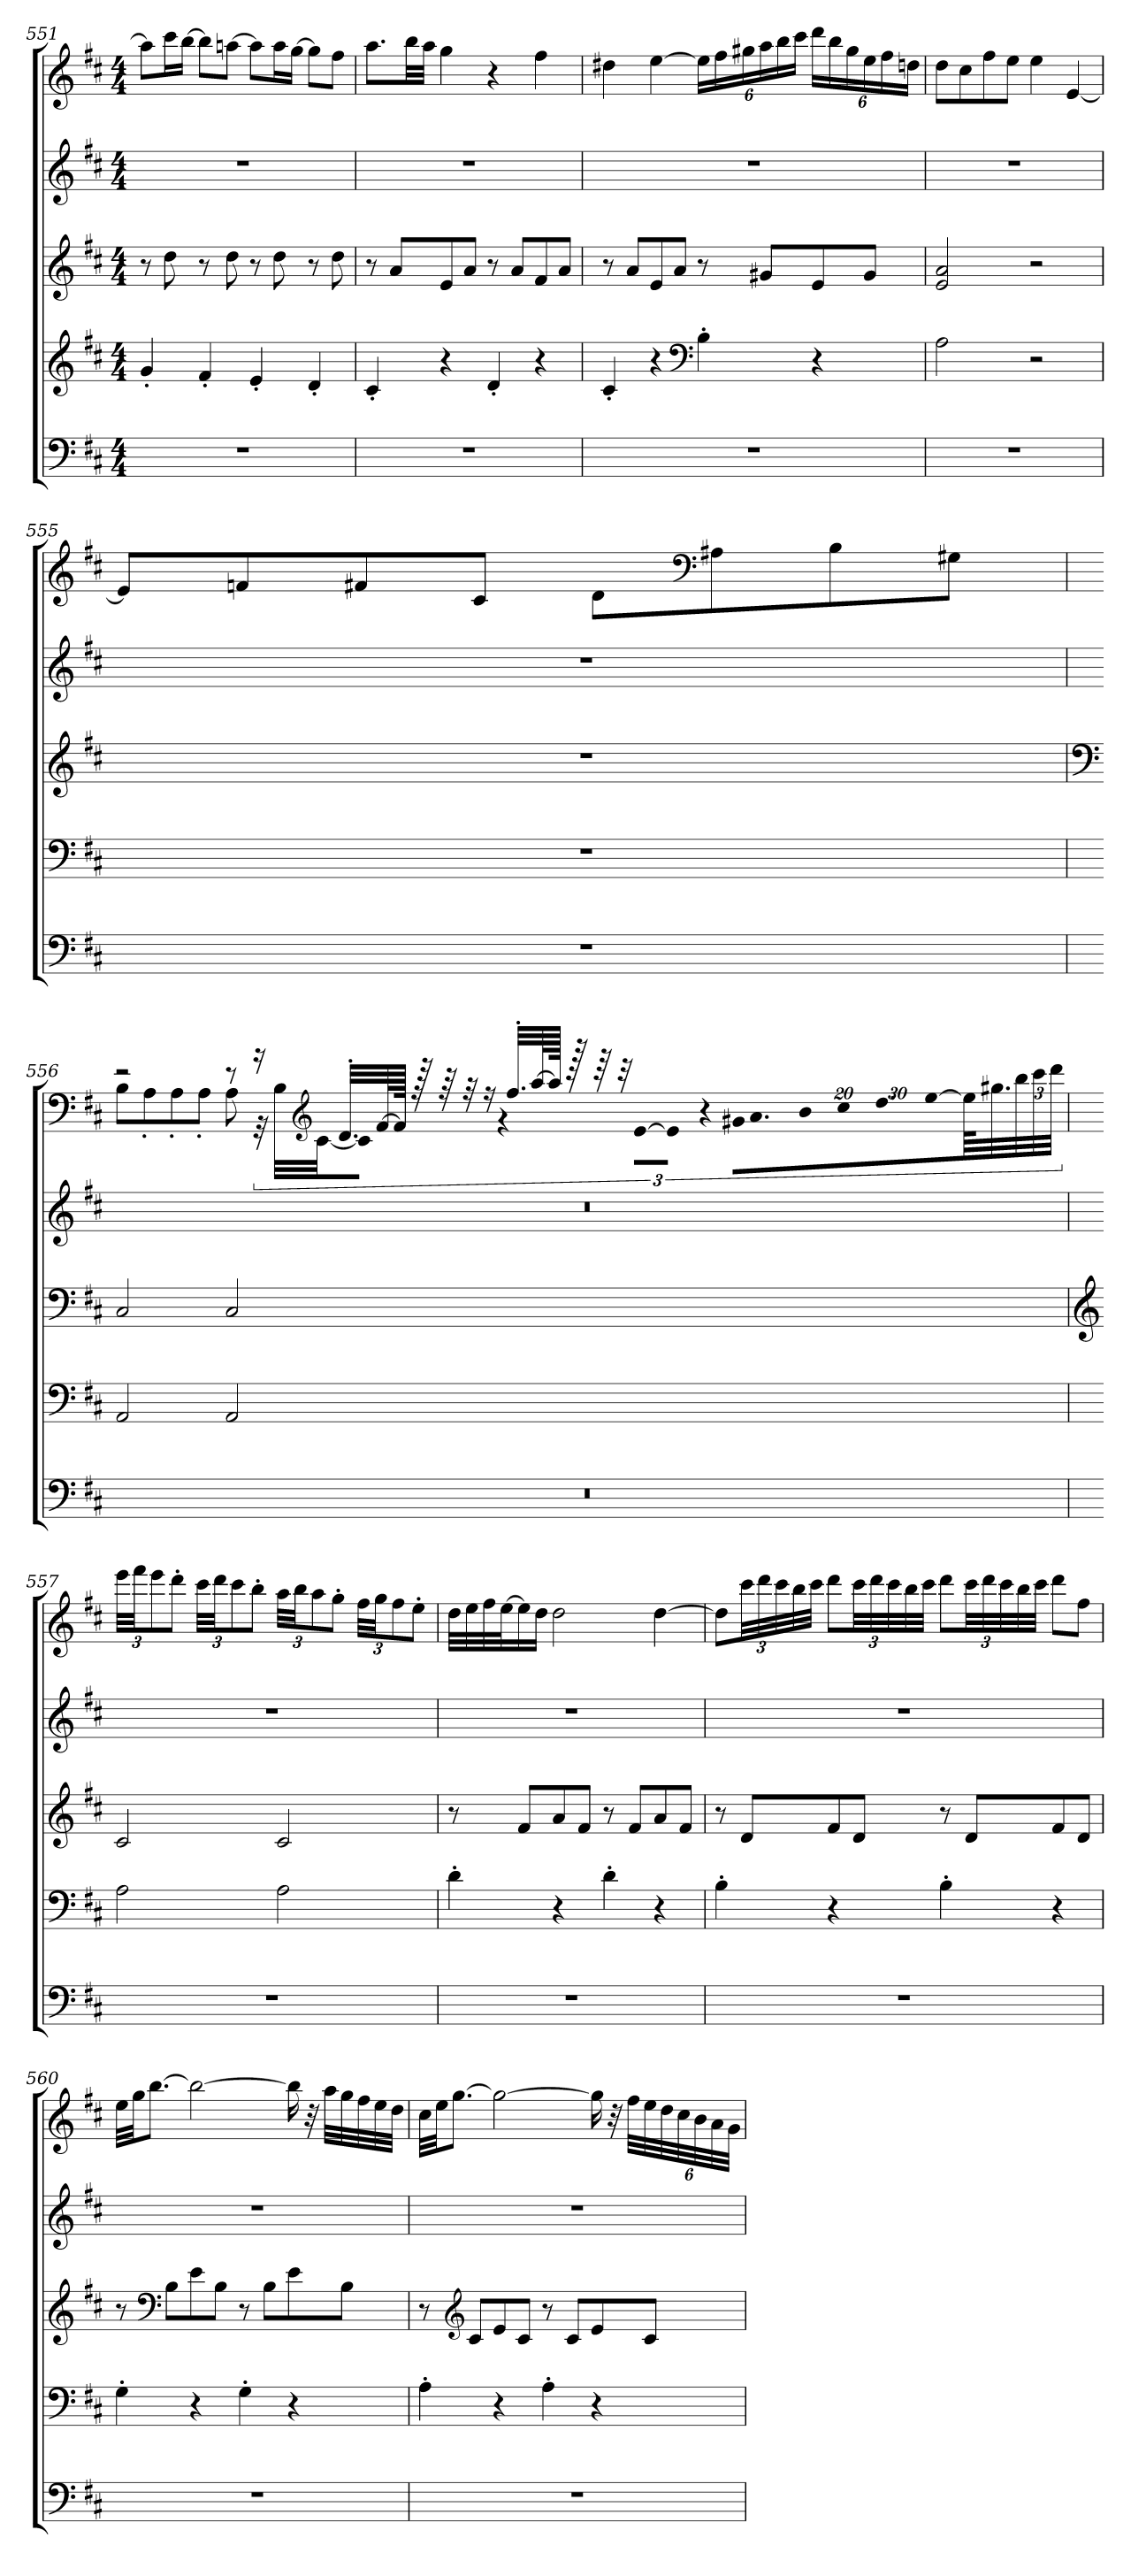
**kern	**kern	**kern	**kern	**kern
*part5	*part4	*part3	*part2	*part1
*staff5	*staff4	*staff3	*staff2	*staff1
!!LO:PB:g=z
*clefF4	*clefG2	*clefG2	*clefG2	*clefG2
*k[f#c#]	*k[f#c#]	*k[f#c#]	*k[f#c#]	*k[f#c#]
*M4/4	*M4/4	*M4/4	*M4/4	*M4/4
*MM74	*MM74	*MM74	*MM74	*MM74
=551	=551	=551	=551	=551
1r	4g'/	8r	1r	8aa#\L]
.	.	8dd\	.	16ccc#\L
.	.	.	.	[16bb\JJ
.	4f#'/	8r	.	8bb\L]
.	.	8dd\	.	[8aan\J
.	4e'/	8r	.	8aa\L]
.	.	8dd\	.	16aa\L
.	.	.	.	[16gg\JJ
.	4d'/	8r	.	8gg\L]
.	.	8dd\	.	8ff#\J
=552	=552	=552	=552	=552
*	*	*	*	*MM74
1r	4c#'/	8r	1r	8.aa\L
.	.	8a/L	.	.
.	.	.	.	32bb\LL
.	.	.	.	32aa\JJJ
.	4r	8e/	.	4gg\
.	.	8a/J	.	.
.	4d'/	8r	.	4r
.	.	8a/L	.	.
.	4r	8f#/	.	4ff#\
.	.	8a/J	.	.
=553	=553	=553	=553	=553
*	*	*	*	*MM74
1r	4c#'/	8r	1r	4dd#X\
.	.	8a/L	.	.
.	4r	8e/	.	[4ee\
.	.	8a/J	.	.
*	*clefF4	*	*	*
*	*	*	*	*Xbrackettup
.	4B'\	8r	.	24ee\LL]
.	.	.	.	24ff#\
.	.	.	.	24gg#X\
.	.	8g#X/L	.	24aa\
.	.	.	.	24bb\
.	.	.	.	24ccc#\JJ
.	4r	8e/	.	24ddd\LL
.	.	.	.	24bb\
.	.	.	.	24gg#\
.	.	8g#/J	.	24ee\
.	.	.	.	24ff#\
.	.	.	.	24ddn\JJ
!!LO:LB:g=z
=554	=554	=554	=554	=554
*	*	*	*	*MM71
1r	2A\	2e/ 2a/	1r	8dd\L
.	.	.	.	8cc#\
.	.	.	.	8ff#\
.	.	.	.	8ee\J
*	*	*	*	*MM67
.	2r	2r	.	4ee\
*	*	*	*	*MM47
.	.	.	.	[4e/
=555	=555	=555	=555	=555
1r	1r	1r	1r	8e/L]
*	*	*	*	*MM69
.	.	.	.	8fn/
.	.	.	.	8f#X/
.	.	.	.	8c#/J
.	.	.	.	8d\L
*	*	*	*	*clefF4
.	.	.	.	8A#X\
.	.	.	.	8B\
.	.	.	.	8G#X\J
!!LO:PB:g=z
=556	=556	=556	=556	=556
*	*	*clefF4	*	*
*	*	*	*	*MM69
*	*	*	*	*^
1r	2AA/	2C#/	1r	2r	8B\L
.	.	.	.	.	8A'\
.	.	.	.	.	8A'\
.	.	.	.	.	8A'\J
*	*	*	*	*MM24	*
.	2AA/	2C#/	.	8r	8A\
*	*	*	*	*	*brackettup
.	.	.	.	16r	48r
.	.	.	.	.	48B\LLL
*	*	*	*	*clefG2	*
.	.	.	.	.	[48c#\
.	.	.	.	32.d'/LLL	64c#\JJJk]
.	.	.	.	.	128r
.	.	.	.	.	[128e\KLLLL
.	.	.	.	.	64e\JJJJ]
.	.	.	.	[64f#/L	64r
*	*	*	*	*	*Xbrackettup
!	!	!	!	!	!LO:N:vis=256%9
.	.	.	.	128f#/JJJJk]	960%17g#X\LLLL
.	.	.	.	128r	.
.	.	.	.	64r	.
!	!	!	!	!	!LO:N:vis=32.
.	.	.	.	.	640%17a\
.	.	.	.	32r	.
.	.	.	.	.	1920ryy
!	!	!	!	!	!LO:N:vis=256%9
.	.	.	.	.	960%17b\
!	!	!	!	!	!LO:N:vis=256%9
.	.	.	.	16r	960%17cc#\
!	!	!	!	!	!LO:N:vis=32.
.	.	.	.	.	640%17dd\
.	.	.	.	.	1920ryy
!	!	!	!	!	!LO:N:vis=256%9
.	.	.	.	.	[960%17ee\
.	.	.	.	32.ff#'/LLL	64ee\J]
.	.	.	.	.	32.gg#X\
.	.	.	.	[64aa/L	.
.	.	.	.	128aa/JJJJk]	48bb\
.	.	.	.	128r	.
.	.	.	.	64r	.
.	.	.	.	.	48ccc#\
.	.	.	.	32r	.
*	*	*	*	*MM54	*
.	.	.	.	.	48ddd\JJJ
*	*	*	*	*v	*v
!!LO:LB:g=z
=557	=557	=557	=557	=557
*	*	*clefG2	*	*
*	*	*	*	*MM73
1r	2A\	2c#/	1r	48eee\LLL
.	.	.	.	48fff#\JJ
.	.	.	.	12eee\
.	.	.	.	8ddd'\J
.	.	.	.	48ccc#\LLL
.	.	.	.	48ddd\JJ
.	.	.	.	12ccc#\
.	.	.	.	8bb'\J
.	2A\	2c#/	.	48aa\LLL
.	.	.	.	48bb\JJ
.	.	.	.	12aa\
.	.	.	.	8gg'\J
.	.	.	.	48ff#\LLL
.	.	.	.	48gg\JJ
.	.	.	.	12ff#\
.	.	.	.	8ee'\J
=558	=558	=558	=558	=558
*	*	*	*	*MM73
1r	4d'\	8r	1r	32dd\LLL
.	.	.	.	32ee\
.	.	.	.	32ff#\
.	.	.	.	[32ee\J
.	.	8f#/L	.	16ee\]
.	.	.	.	16dd\JJ
.	4r	8a/	.	2dd\
.	.	8f#/J	.	.
.	4d'\	8r	.	.
.	.	8f#/L	.	.
.	4r	8a/	.	[4dd\
.	.	8f#/J	.	.
!!LO:PB:g=z
=559	=559	=559	=559	=559
*	*	*	*	*MM74
1r	4B'\	8r	1r	8dd\L]
.	.	8d/L	.	48ccc#\LL
.	.	.	.	48ddd\
.	.	.	.	48ccc#\
.	.	.	.	32bb\
.	.	.	.	32ccc#\JJJ
.	4r	8f#/	.	8ddd\L
.	.	8d/J	.	48ccc#\LL
.	.	.	.	48ddd\
.	.	.	.	48ccc#\
.	.	.	.	32bb\
.	.	.	.	32ccc#\JJJ
.	4B'\	8r	.	8ddd\L
.	.	8d/L	.	48ccc#\LL
.	.	.	.	48ddd\
.	.	.	.	48ccc#\
.	.	.	.	32bb\
.	.	.	.	32ccc#\JJJ
.	4r	8f#/	.	8ddd\L
.	.	8d/J	.	8ff#\J
=560	=560	=560	=560	=560
*	*	*	*	*MM73
1r	4G'\	8r	1r	32ee\LLL
.	.	.	.	32gg\JJ
.	.	.	.	[8.bb\J
*	*	*clefF4	*	*
.	.	8B\L	.	.
.	4r	8e\	.	2bb\_
.	.	8B\J	.	.
.	4G'\	8r	.	.
.	.	8B\L	.	.
.	4r	8e\	.	16bb\]
.	.	.	.	32r
.	.	.	.	32aa\LLL
.	.	8B\J	.	32gg\
.	.	.	.	32ff#\
.	.	.	.	32ee\
.	.	.	.	32dd\JJJ
!!LO:LB:g=z
=561	=561	=561	=561	=561
*	*	*	*	*MM73
1r	4A'\	8r	1r	32cc#\LLL
.	.	.	.	32ee\JJ
.	.	.	.	[8.gg\J
*	*	*clefG2	*	*
.	.	8c#/L	.	.
.	4r	8e/	.	2gg\_
.	.	8c#/J	.	.
.	4A'\	8r	.	.
.	.	8c#/L	.	.
.	4r	8e/	.	16gg\]
*	*	*	*	*MM71
.	.	.	.	32r
.	.	.	.	32ff#\LLL
.	.	8c#/J	.	48ee\
.	.	.	.	48dd\
.	.	.	.	48cc#\
*	*	*	*	*MM69
.	.	.	.	48b\
.	.	.	.	48a\
*	*	*	*	*MM67
.	.	.	.	48g\JJJ
=	=	=	=	=
*-	*-	*-	*-	*-
